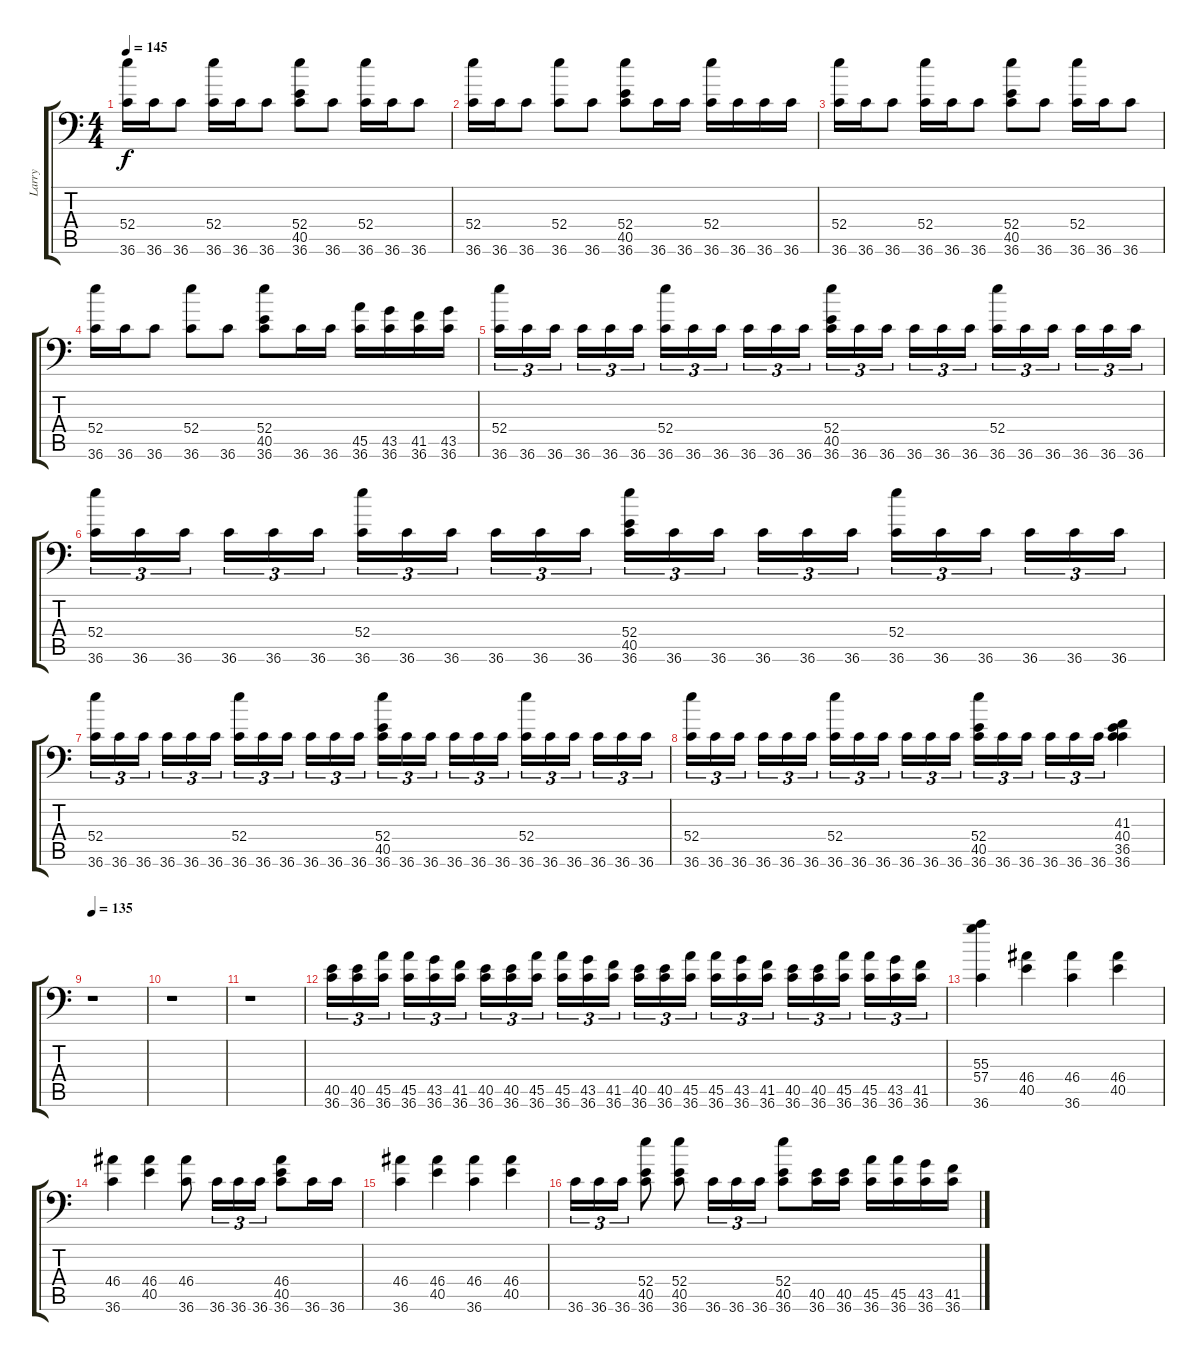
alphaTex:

\track ("Larry" "Larry") {instrument acousticgrandpiano}
\staff {score tabs}
\tuning (C-1 C-1 C-1 C-1 C-1 C-1) {hide}
\ts (4 4)
\tempo 145
\clef f4
\ks c
(52.4 36.6).16{dy f} 36.6.16 36.6.8 (52.4 36.6).16 36.6.16 36.6.8 (52.4 40.5 36.6).8 36.6.8 (52.4 36.6).16 36.6.16 36.6.8 |
(52.4 36.6).16 36.6.16 36.6.8 (52.4 36.6).8 36.6.8 (52.4 40.5 36.6).8 36.6.16 36.6.16 (52.4 36.6).16 36.6.16 36.6.16 36.6.16 |
(52.4 36.6).16 36.6.16 36.6.8 (52.4 36.6).16 36.6.16 36.6.8 (52.4 40.5 36.6).8 36.6.8 (52.4 36.6).16 36.6.16 36.6.8 |
(52.4 36.6).16 36.6.16 36.6.8 (52.4 36.6).8 36.6.8 (52.4 40.5 36.6).8 36.6.16 36.6.16 (45.5 36.6).16 (43.5 36.6).16 (41.5 36.6).16 (43.5 36.6).16 |
(52.4 36.6).16{tu (3 2)} 36.6.16{tu (3 2)} 36.6.16{tu (3 2)} 36.6.16{tu (3 2)} 36.6.16{tu (3 2)} 36.6.16{tu (3 2)} (52.4 36.6).16{tu (3 2)} 36.6.16{tu (3 2)} 36.6.16{tu (3 2)} 36.6.16{tu (3 2)} 36.6.16{tu (3 2)} 36.6.16{tu (3 2)} (52.4 40.5 36.6).16{tu (3 2)} 36.6.16{tu (3 2)} 36.6.16{tu (3 2)} 36.6.16{tu (3 2)} 36.6.16{tu (3 2)} 36.6.16{tu (3 2)} (52.4 36.6).16{tu (3 2)} 36.6.16{tu (3 2)} 36.6.16{tu (3 2)} 36.6.16{tu (3 2)} 36.6.16{tu (3 2)} 36.6.16{tu (3 2)} |
(52.4 36.6).16{tu (3 2)} 36.6.16{tu (3 2)} 36.6.16{tu (3 2)} 36.6.16{tu (3 2)} 36.6.16{tu (3 2)} 36.6.16{tu (3 2)} (52.4 36.6).16{tu (3 2)} 36.6.16{tu (3 2)} 36.6.16{tu (3 2)} 36.6.16{tu (3 2)} 36.6.16{tu (3 2)} 36.6.16{tu (3 2)} (52.4 40.5 36.6).16{tu (3 2)} 36.6.16{tu (3 2)} 36.6.16{tu (3 2)} 36.6.16{tu (3 2)} 36.6.16{tu (3 2)} 36.6.16{tu (3 2)} (52.4 36.6).16{tu (3 2)} 36.6.16{tu (3 2)} 36.6.16{tu (3 2)} 36.6.16{tu (3 2)} 36.6.16{tu (3 2)} 36.6.16{tu (3 2)} |
(52.4 36.6).16{tu (3 2)} 36.6.16{tu (3 2)} 36.6.16{tu (3 2)} 36.6.16{tu (3 2)} 36.6.16{tu (3 2)} 36.6.16{tu (3 2)} (52.4 36.6).16{tu (3 2)} 36.6.16{tu (3 2)} 36.6.16{tu (3 2)} 36.6.16{tu (3 2)} 36.6.16{tu (3 2)} 36.6.16{tu (3 2)} (52.4 40.5 36.6).16{tu (3 2)} 36.6.16{tu (3 2)} 36.6.16{tu (3 2)} 36.6.16{tu (3 2)} 36.6.16{tu (3 2)} 36.6.16{tu (3 2)} (52.4 36.6).16{tu (3 2)} 36.6.16{tu (3 2)} 36.6.16{tu (3 2)} 36.6.16{tu (3 2)} 36.6.16{tu (3 2)} 36.6.16{tu (3 2)} |
(52.4 36.6).16{tu (3 2)} 36.6.16{tu (3 2)} 36.6.16{tu (3 2)} 36.6.16{tu (3 2)} 36.6.16{tu (3 2)} 36.6.16{tu (3 2)} (52.4 36.6).16{tu (3 2)} 36.6.16{tu (3 2)} 36.6.16{tu (3 2)} 36.6.16{tu (3 2)} 36.6.16{tu (3 2)} 36.6.16{tu (3 2)} (52.4 40.5 36.6).16{tu (3 2)} 36.6.16{tu (3 2)} 36.6.16{tu (3 2)} 36.6.16{tu (3 2)} 36.6.16{tu (3 2)} 36.6.16{tu (3 2)} (41.3 40.4 36.5 36.6).4 |
\tempo 135
r.1 |
r.1 |
r.1 |
(40.5 36.6).16{tu (3 2)} (40.5 36.6).16{tu (3 2)} (45.5 36.6).16{tu (3 2)} (45.5 36.6).16{tu (3 2)} (43.5 36.6).16{tu (3 2)} (41.5 36.6).16{tu (3 2)} (40.5 36.6).16{tu (3 2)} (40.5 36.6).16{tu (3 2)} (45.5 36.6).16{tu (3 2)} (45.5 36.6).16{tu (3 2)} (43.5 36.6).16{tu (3 2)} (41.5 36.6).16{tu (3 2)} (40.5 36.6).16{tu (3 2)} (40.5 36.6).16{tu (3 2)} (45.5 36.6).16{tu (3 2)} (45.5 36.6).16{tu (3 2)} (43.5 36.6).16{tu (3 2)} (41.5 36.6).16{tu (3 2)} (40.5 36.6).16{tu (3 2)} (40.5 36.6).16{tu (3 2)} (45.5 36.6).16{tu (3 2)} (45.5 36.6).16{tu (3 2)} (43.5 36.6).16{tu (3 2)} (41.5 36.6).16{tu (3 2)} |
(55.3 57.4 36.6).4 (46.4 40.5).4 (46.4 36.6).4 (46.4 40.5).4 |
(46.4 36.6).4 (46.4 40.5).4 (46.4 36.6).8 36.6.16{tu (3 2)} 36.6.16{tu (3 2)} 36.6.16{tu (3 2)} (46.4 40.5 36.6).8 36.6.16 36.6.16 |
(46.4 36.6).4 (46.4 40.5).4 (46.4 36.6).4 (46.4 40.5).4 |
36.6.16{tu (3 2)} 36.6.16{tu (3 2)} 36.6.16{tu (3 2)} (52.4 40.5 36.6).8 (52.4 40.5 36.6).8 36.6.16{tu (3 2)} 36.6.16{tu (3 2)} 36.6.16{tu (3 2)} (52.4 40.5 36.6).8 (40.5 36.6).16 (40.5 36.6).16 (45.5 36.6).16 (45.5 36.6).16 (43.5 36.6).16 (41.5 36.6).16
